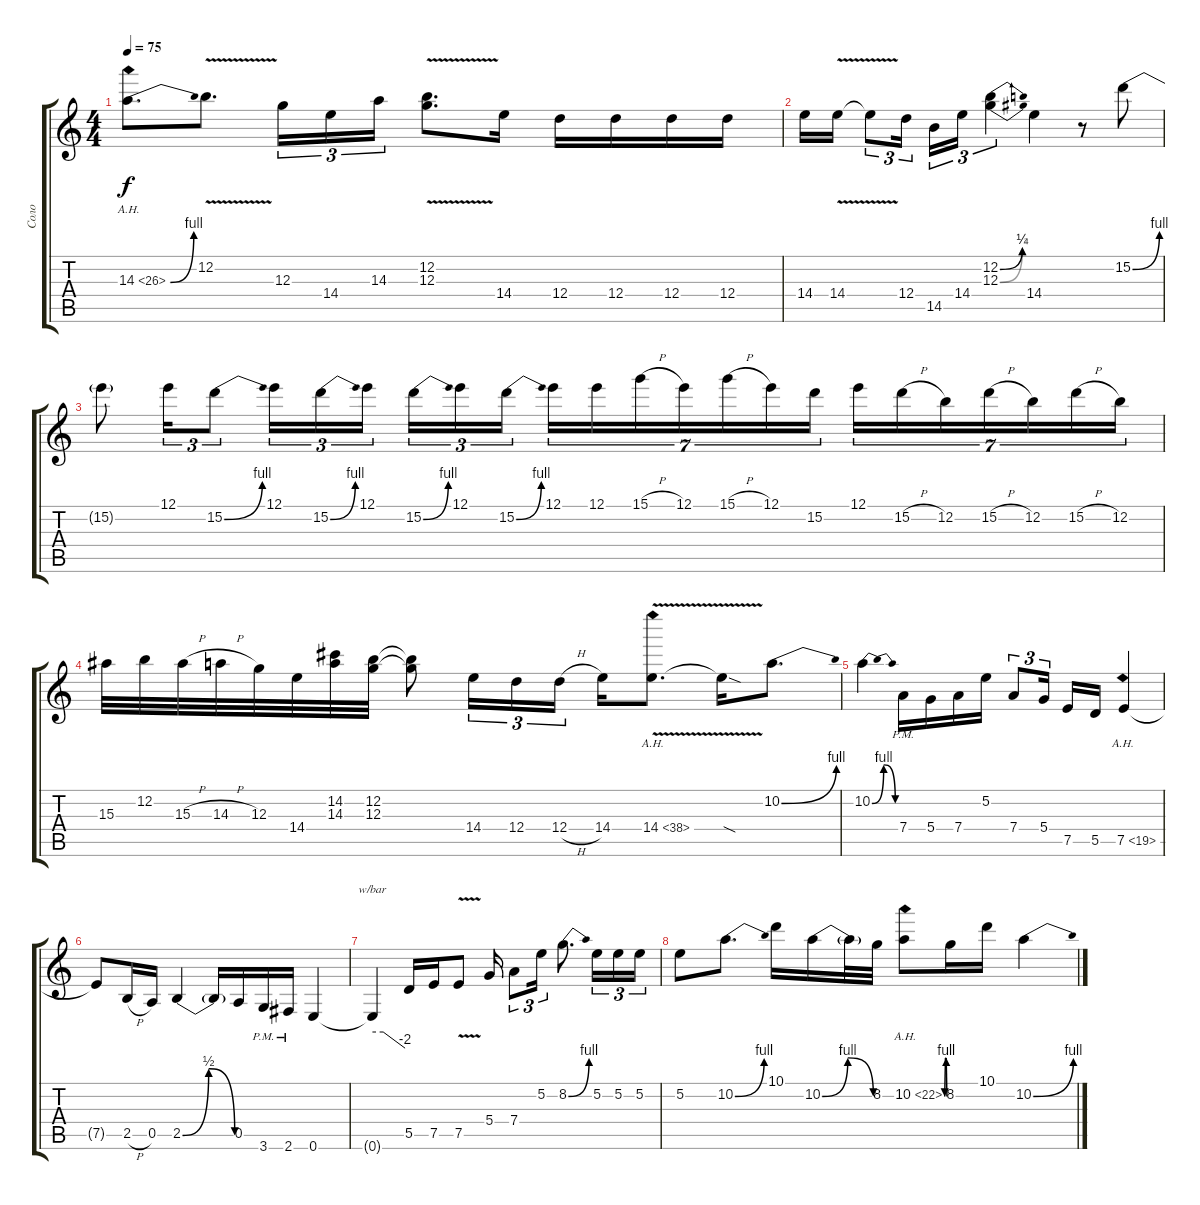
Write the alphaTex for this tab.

\track ("Соло" "Соло") {instrument electricguitarclean}
\staff {score tabs}
\tuning (E4 B3 G3 D3 A2 E2) {hide}
\ts (4 4)
\tempo 75
\clef g2
\ks c
14.3{be (bend 0 0 60 4) ah 12}.8{d dy f} 12.2{v}.8{d} 12.3.16{tu (3 2)} 14.4.16{tu (3 2)} 14.3.16{tu (3 2)} (12.2{v} 12.3{v}).8{d} 14.4.16 12.4.16 12.4.16 12.4.16 12.4.16 |
14.4.16 14.4{v}.16 14.4{t}.8{tu (3 2)} 12.4.16{tu (3 2)} 14.5.16{tu (3 2)} 14.4.16{tu (3 2)} (12.2{be (bend 0 0 60 1)} 12.3{be (bend 0 0 60 2)}).4{tu (3 2)} 14.4.4 r.8 15.2{be (bend 0 0 60 4)}.8 |
15.2{t}.8 12.1.16{tu (3 2)} 15.2{be (bend 0 0 60 4)}.8{tu (3 2)} 12.1.16{tu (3 2)} 15.2{be (bend 0 0 60 4)}.16{tu (3 2)} 12.1.16{tu (3 2) beam splitsecondary} 15.2{be (bend 0 0 60 4)}.16{tu (3 2)} 12.1.16{tu (3 2)} 15.2{be (bend 0 0 60 4)}.16{tu (3 2)} 12.1.16{tu (7 4)} 12.1.16{tu (7 4)} 15.1{h}.16{tu (7 4)} 12.1.16{tu (7 4)} 15.1{h}.16{tu (7 4)} 12.1.16{tu (7 4)} 15.2.16{tu (7 4)} 12.1.16{tu (7 4)} 15.2{h}.16{tu (7 4)} 12.2.16{tu (7 4)} 15.2{h}.16{tu (7 4)} 12.2.16{tu (7 4)} 15.2{h}.16{tu (7 4)} 12.2.16{tu (7 4)} |
15.3.32 12.2.32 15.3{h}.32 14.3{h}.32 12.3.32 14.4.32 (14.2 14.3).32 (12.2 12.3).32 (12.2{t} 12.3{t}).8 14.4.16{tu (3 2)} 12.4.16{tu (3 2)} 12.4{h}.16{tu (3 2)} 14.4.16 14.4{ah 24 v}.8{d} 14.4{sod t}.16 10.2{be (bend 0 0 60 4)}.8{d} |
10.2{be (bendrelease 0 0 20 4 44 4 60 0)}.4 7.4{pm}.16 5.4.16 7.4.16 5.2.16 7.4.8{tu (3 2)} 5.4.16{tu (3 2) beam splitsecondary} 7.5.16 5.5.16 7.5{ah 12}.4 |
7.5{t}.8 2.5{h}.16 0.5.16 2.5{be (bendrelease 0 0 15 2 50 2 60 0)}.4 2.5{t}.16 0.5.16 3.6{pm}.16 2.6{pm}.16 0.6.4 |
0.6{t}.4{tbe (custom default 0 0 20 0 60 -8)} 5.5.16 7.5.16 7.5{v}.8 5.4.16 7.4.8{tu (3 2)} 5.2.16{tu (3 2)} 8.2{be (bend 0 0 60 4)}.8{d} 5.2.16{tu (3 2)} 5.2.16{tu (3 2)} 5.2.16{tu (3 2)} |
5.2.8 10.2{be (bend 0 0 60 4)}.8{d} 10.1.16 10.2{be (bendrelease 0 0 15 4 30 4 60 0)}.16 10.2{t}.32 8.2.32 10.2{be (custom 0 0 10 4 20 4 30 0 60 0) ah 12}.8 8.2.16 10.1.16 10.2{be (bend 0 0 60 4)}.4
